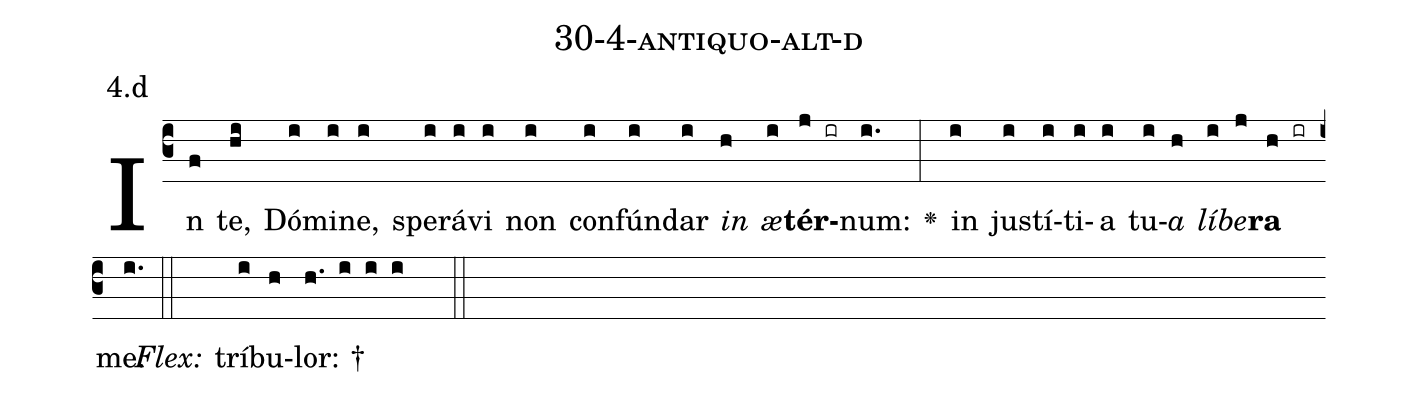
name: 30-4-antiquo-alt-d;
annotation: 4.d;
%%
(c3)In(f) te,(hi) Dó(i)mi(i)ne,(i) spe(i)rá(i)vi(i) non(i) con(i)fún(i)dar(i) <i>in</i>(h) <i>æ</i>(i)<b>tér</b>(j ir)num:(i.) <v>\greheightstar</v>(:) in(i) jus(i)tí(i)ti(i)a(i) tu(i)<i>a</i>(h) <i>lí</i>(i)<i>be</i>(j)<b>ra</b>(h ir) me.(i.) (::)
<i>Flex:</i>()  trí(i)bu(h)lor: †(h. i i i  ::)

%E(i) u(h) o(i) u(j) a(h) e.(i.) (::)
